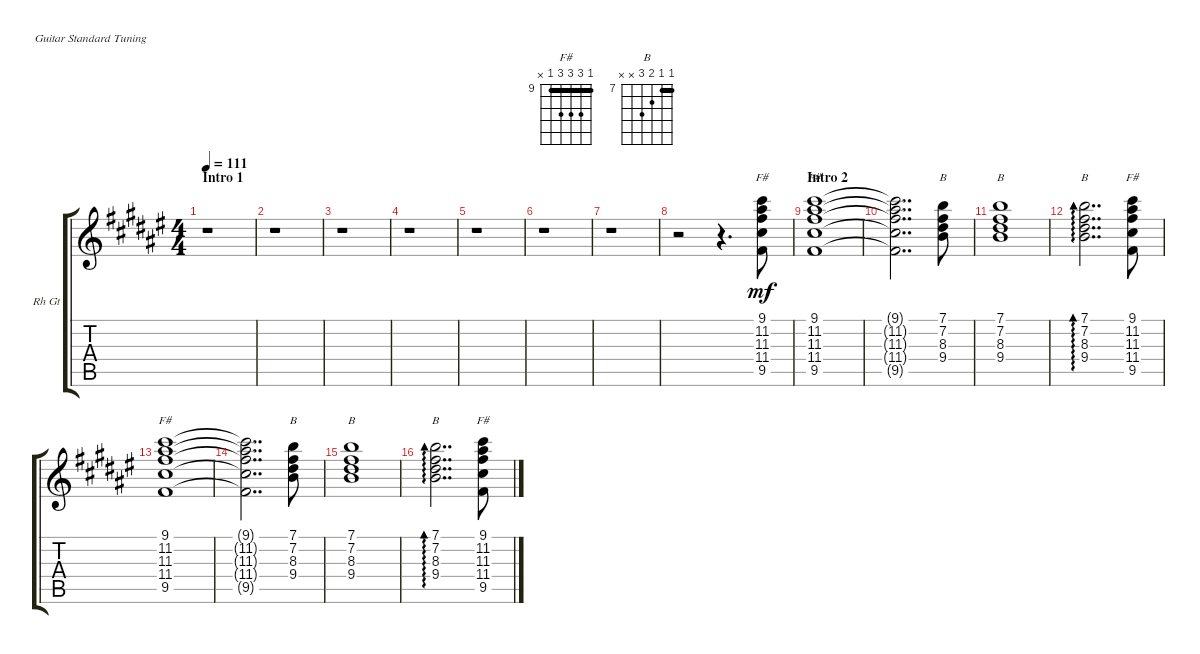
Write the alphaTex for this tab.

\bracketExtendMode groupsimilarinstruments
\useSystemSignSeparator
\multiTrackTrackNamePolicy allsystems
\firstSystemTrackNameOrientation horizontal
\otherSystemsTrackNameOrientation horizontal
\track ("Rhythm Guitar" "Rh Gt") {instrument electricguitarclean}
\staff {score tabs}
\tuning (E4 B3 G3 D3 A2 E2)
\chord ("F#" 9 11 11 11 9 x) {firstfret 9 barre 9}
\chord ("B" 7 7 8 9 x x) {firstfret 7 barre 7}
\ts (4 4)
\section ("" "Intro 1")
\tempo 111
\clef g2
\scale
0.528662
\ks f#
r.1{dy mf instrument electricguitarclean} |
\scale
0.235669 r.1 |
\scale
0.235669 r.1 |
\scale
0.333333 r.1 |
\scale
0.333333 r.1 |
\scale
0.333333 r.1 |
\scale
0.333333 r.1 |
\scale
0.333333 r.2 r.4{d} (9.5 11.4 11.3 11.2 9.1).8{ch "F#"} |
\section ("" "Intro 2")
\scale
0.448275 (9.5 11.4 11.3 11.2 9.1).1{ch "F#"} |
\scale
0.436781 (9.5{t} 11.4{t} 11.3{t} 11.2{t} 9.1{t}).2{dd} (9.4 8.3 7.2 7.1).8{ch "B"} |
\scale
0.183908 (9.4 8.3 7.2 7.1).1{ch "B"} |
\scale
0.437197 (9.4 8.3 7.2 7.1).2{dd ad 0 ch "B"} (9.5 11.4 11.3 11.2 9.1).8{ch "F#"} |
\scale
0.191571 (9.5 11.4 11.3 11.2 9.1).1{ch "F#"} |
\scale
0.409961 (9.5{t} 11.4{t} 11.3{t} 11.2{t} 9.1{t}).2{dd} (9.4 8.3 7.2 7.1).8{ch "B"} |
\scale
0.195402 (9.4 8.3 7.2 7.1).1{ch "B"} |
\scale
0.362318 (9.4 8.3 7.2 7.1).2{dd ad 0 ch "B"} (9.5 11.4 11.3 11.2 9.1).8{ch "F#"}
